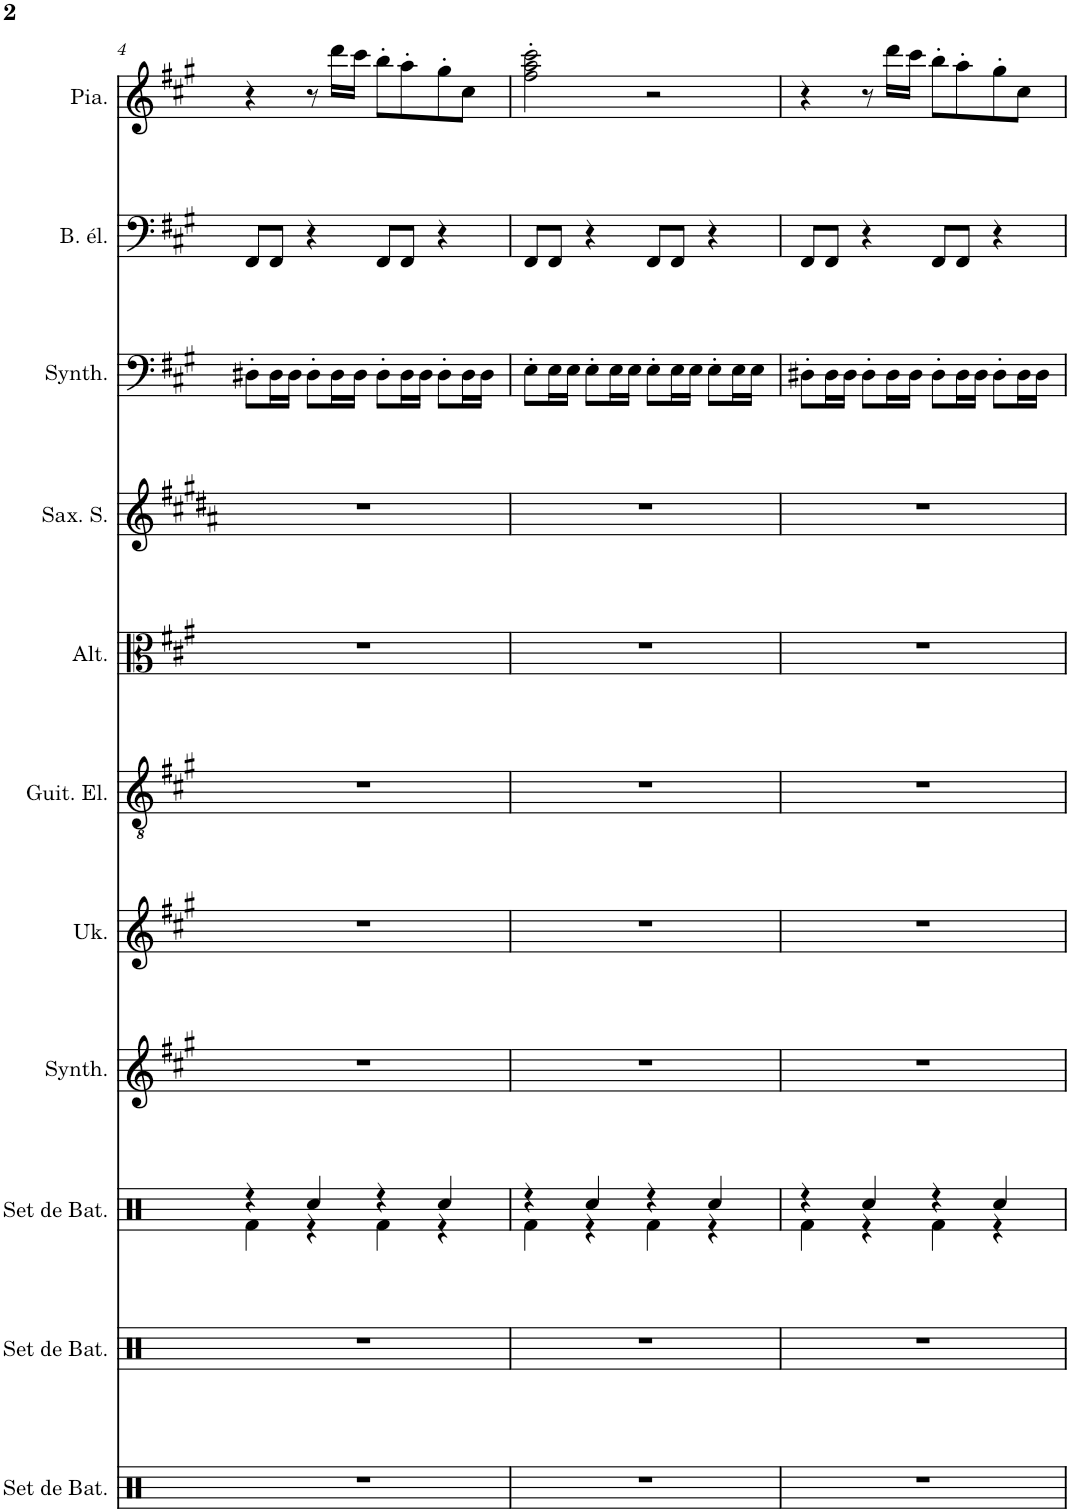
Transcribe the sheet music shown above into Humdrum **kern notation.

**kern	**kern	**kern	**kern	**kern	**kern	**kern	**kern	**kern	**kern	**kern
*part11	*part10	*part9	*part8	*part7	*part6	*part5	*part4	*part3	*part2	*part1
*staff11	*staff10	*staff9	*staff8	*staff7	*staff6	*staff5	*staff4	*staff3	*staff2	*staff1
*I"Set de batterie (Grand), Midi 12	*I"Set de batterie (Grand), Midi 11	*I"Set de batterie (Grand), Midi 10	*I"Synthétiseur d'instruments à cordes, strings	*I"Ukulélé, acc Guit	*I"Guitare électrique, overdrive	*I"Altos (section), nappes	*I"Saxophone Soprano	*I"Synthétiseur Pad, nappe1	*I"Basse électrique à 5 cordes, basse	*I"Piano, piano
*I'Set de Bat.	*I'Set de Bat.	*I'Set de Bat.	*I'Synth.	*I'Uk.	*I'Guit. El.	*I'Alt.	*I'Sax. S.	*I'Synth.	*I'B. él.	*I'Pia.
!!LO:PB:g=z
*clefX	*clefX	*clefX	*clefG2	*clefG2	*clefGv2	*clefC3	*clefG2	*clefF4	*clefF4	*clefG2
*	*	*	*	*	*	*	*Trd1c2	*	*Trd7c12	*
*k[]	*k[]	*k[]	*k[f#c#g#]	*k[f#c#g#]	*k[f#c#g#]	*k[f#c#g#]	*k[f#c#g#d#a#]	*k[f#c#g#]	*k[f#c#g#]	*k[f#c#g#]
*M4/4	*M4/4	*M4/4	*M4/4	*M4/4	*M4/4	*M4/4	*M4/4	*M4/4	*M4/4	*M4/4
=4	=4	=4	=4	=4	=4	=4	=4	=4	=4	=4
*	*	*^	*	*	*	*	*	*	*	*
1r	1r	4r	4Rf\	1r	1r	1r	1r	1r	8D#X'\L	8FF#/L	4r
.	.	.	.	.	.	.	.	.	16D#\L	8FF#/J	.
.	.	.	.	.	.	.	.	.	16D#\JJ	.	.
.	.	4Rcc/	4r	.	.	.	.	.	8D#'\L	4r	8r
.	.	.	.	.	.	.	.	.	16D#\L	.	16ddd\LL
.	.	.	.	.	.	.	.	.	16D#\JJ	.	16ccc#\JJ
.	.	4r	4Rf\	.	.	.	.	.	8D#'\L	8FF#/L	8bb'\L
.	.	.	.	.	.	.	.	.	16D#\L	8FF#/J	8aa'\
.	.	.	.	.	.	.	.	.	16D#\JJ	.	.
.	.	4Rcc/	4r	.	.	.	.	.	8D#'\L	4r	8gg#'\
.	.	.	.	.	.	.	.	.	16D#\L	.	8cc#\J
.	.	.	.	.	.	.	.	.	16D#\JJ	.	.
=5	=5	=5	=5	=5	=5	=5	=5	=5	=5	=5	=5
1r	1r	4r	4Rf\	1r	1r	1r	1r	1r	8E'\L	8FF#/L	2ff#\' 2aa\' 2ccc#\'
.	.	.	.	.	.	.	.	.	16E\L	8FF#/J	.
.	.	.	.	.	.	.	.	.	16E\JJ	.	.
.	.	4Rcc/	4r	.	.	.	.	.	8E'\L	4r	.
.	.	.	.	.	.	.	.	.	16E\L	.	.
.	.	.	.	.	.	.	.	.	16E\JJ	.	.
.	.	4r	4Rf\	.	.	.	.	.	8E'\L	8FF#/L	2r
.	.	.	.	.	.	.	.	.	16E\L	8FF#/J	.
.	.	.	.	.	.	.	.	.	16E\JJ	.	.
.	.	4Rcc/	4r	.	.	.	.	.	8E'\L	4r	.
.	.	.	.	.	.	.	.	.	16E\L	.	.
.	.	.	.	.	.	.	.	.	16E\JJ	.	.
=6	=6	=6	=6	=6	=6	=6	=6	=6	=6	=6	=6
1r	1r	4r	4Rf\	1r	1r	1r	1r	1r	8D#X'\L	8FF#/L	4r
.	.	.	.	.	.	.	.	.	16D#\L	8FF#/J	.
.	.	.	.	.	.	.	.	.	16D#\JJ	.	.
.	.	4Rcc/	4r	.	.	.	.	.	8D#'\L	4r	8r
.	.	.	.	.	.	.	.	.	16D#\L	.	16ddd\LL
.	.	.	.	.	.	.	.	.	16D#\JJ	.	16ccc#\JJ
.	.	4r	4Rf\	.	.	.	.	.	8D#'\L	8FF#/L	8bb'\L
.	.	.	.	.	.	.	.	.	16D#\L	8FF#/J	8aa'\
.	.	.	.	.	.	.	.	.	16D#\JJ	.	.
.	.	4Rcc/	4r	.	.	.	.	.	8D#'\L	4r	8gg#'\
.	.	.	.	.	.	.	.	.	16D#\L	.	8cc#\J
.	.	.	.	.	.	.	.	.	16D#\JJ	.	.
*	*	*v	*v	*	*	*	*	*	*	*	*
=	=	=	=	=	=	=	=	=	=	=
*-	*-	*-	*-	*-	*-	*-	*-	*-	*-	*-
